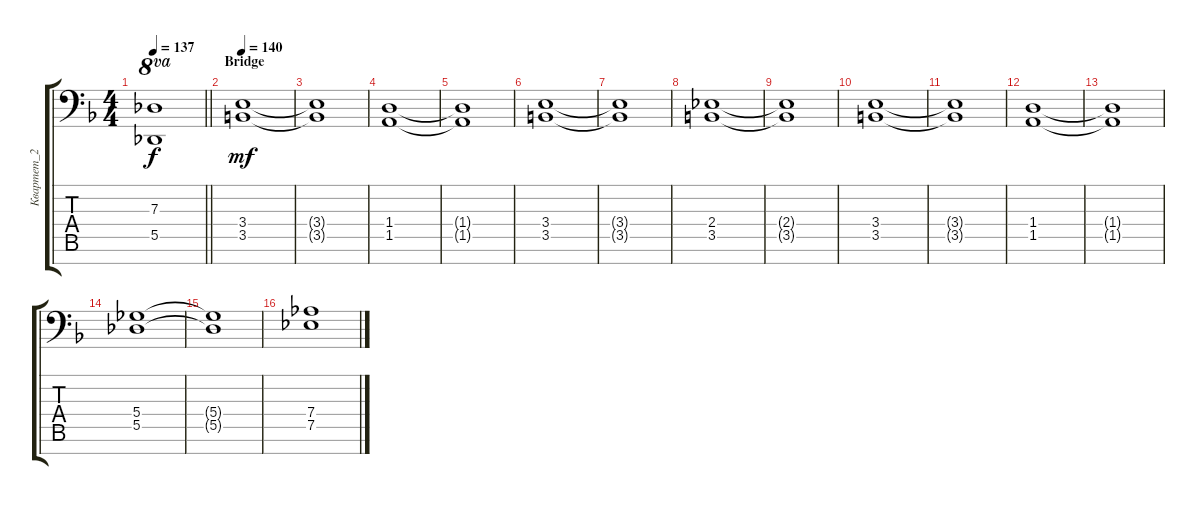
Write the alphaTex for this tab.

\track ("Квартет_2" "Квартет_2") {instrument stringensemble2}
\staff {score tabs}
\tuning (Eb4 Bb3 Gb3 Db3 Ab2 Eb2 Ab1) {hide}
\ts (4 4)
\tempo 137
\clef f4
\barLineRight lightlight
\ks dminor
(7.3{t} 5.5{t}).1{ot 8va dy f} |
\section ("" "Bridge")
\tempo 140
(3.4 3.5).1{dy mf} |
(3.4{t} 3.5{t}).1 |
(1.4 1.5).1 |
(1.4{t} 1.5{t}).1 |
(3.4 3.5).1 |
(3.4{t} 3.5{t}).1 |
(2.4 3.5).1 |
(2.4{t} 3.5{t}).1 |
(3.4 3.5).1 |
(3.4{t} 3.5{t}).1 |
(1.4 1.5).1 |
(1.4{t} 1.5{t}).1 |
(5.4 5.5).1 |
(5.4{t} 5.5{t}).1 |
(7.4 7.5).1
